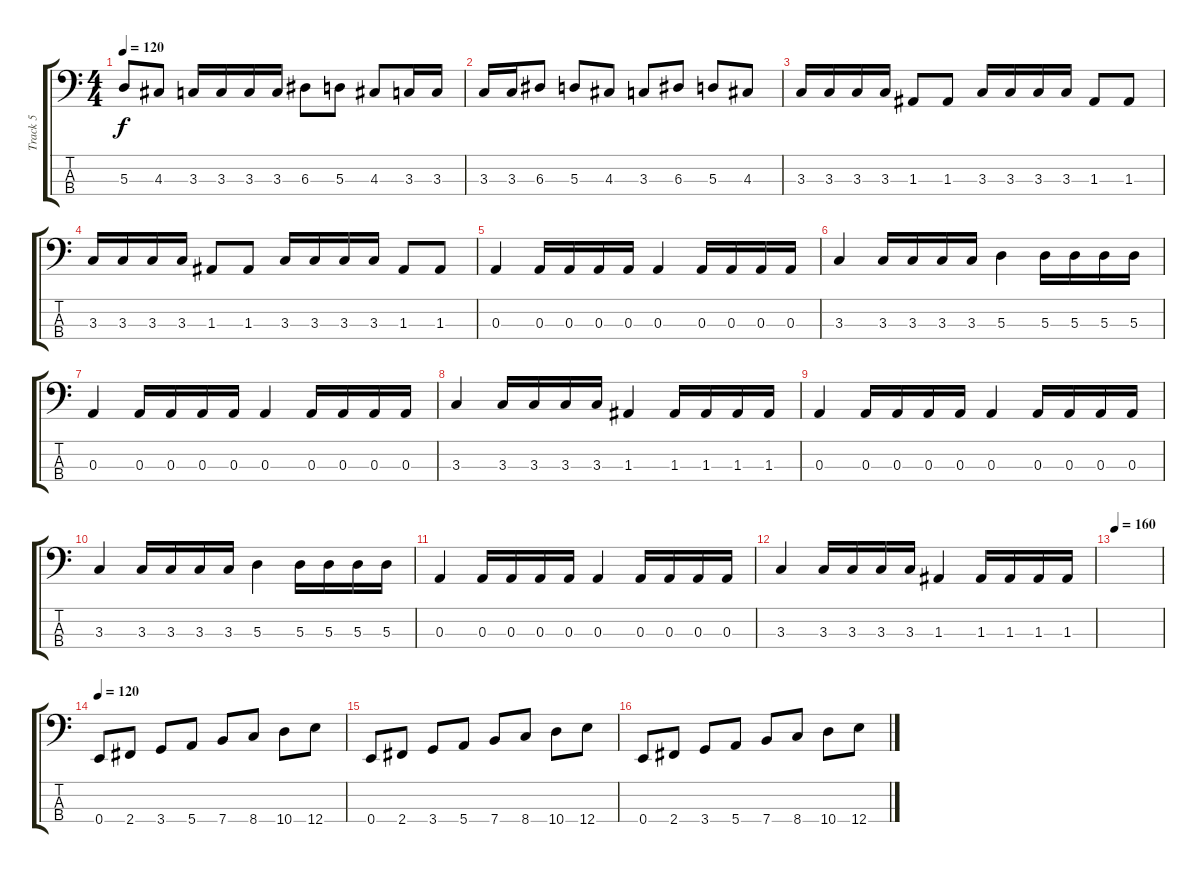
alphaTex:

\track ("Track 5" "Track 5") {instrument electricbassfinger}
\staff {score tabs}
\tuning (G2 D2 A1 E1) {hide}
\ts (4 4)
\tempo 120
\clef f4
\ks c
5.3.8{dy f} 4.3.8 3.3.16 3.3.16 3.3.16 3.3.16 6.3.8 5.3.8 4.3.8 3.3.16 3.3.16 |
3.3.16 3.3.16 6.3.8 5.3.8 4.3.8 3.3.8 6.3.8 5.3.8 4.3.8 |
3.3.16 3.3.16 3.3.16 3.3.16 1.3.8 1.3.8 3.3.16 3.3.16 3.3.16 3.3.16 1.3.8 1.3.8 |
3.3.16 3.3.16 3.3.16 3.3.16 1.3.8 1.3.8 3.3.16 3.3.16 3.3.16 3.3.16 1.3.8 1.3.8 |
0.3.4 0.3.16 0.3.16 0.3.16 0.3.16 0.3.4 0.3.16 0.3.16 0.3.16 0.3.16 |
3.3.4 3.3.16 3.3.16 3.3.16 3.3.16 5.3.4 5.3.16 5.3.16 5.3.16 5.3.16 |
0.3.4 0.3.16 0.3.16 0.3.16 0.3.16 0.3.4 0.3.16 0.3.16 0.3.16 0.3.16 |
3.3.4 3.3.16 3.3.16 3.3.16 3.3.16 1.3.4 1.3.16 1.3.16 1.3.16 1.3.16 |
0.3.4 0.3.16 0.3.16 0.3.16 0.3.16 0.3.4 0.3.16 0.3.16 0.3.16 0.3.16 |
3.3.4 3.3.16 3.3.16 3.3.16 3.3.16 5.3.4 5.3.16 5.3.16 5.3.16 5.3.16 |
0.3.4 0.3.16 0.3.16 0.3.16 0.3.16 0.3.4 0.3.16 0.3.16 0.3.16 0.3.16 |
3.3.4 3.3.16 3.3.16 3.3.16 3.3.16 1.3.4 1.3.16 1.3.16 1.3.16 1.3.16 |
\tempo 160
|
\tempo 120
0.4.8 2.4.8 3.4.8 5.4.8 7.4.8 8.4.8 10.4.8 12.4.8 |
0.4.8 2.4.8 3.4.8 5.4.8 7.4.8 8.4.8 10.4.8 12.4.8 |
0.4.8 2.4.8 3.4.8 5.4.8 7.4.8 8.4.8 10.4.8 12.4.8
